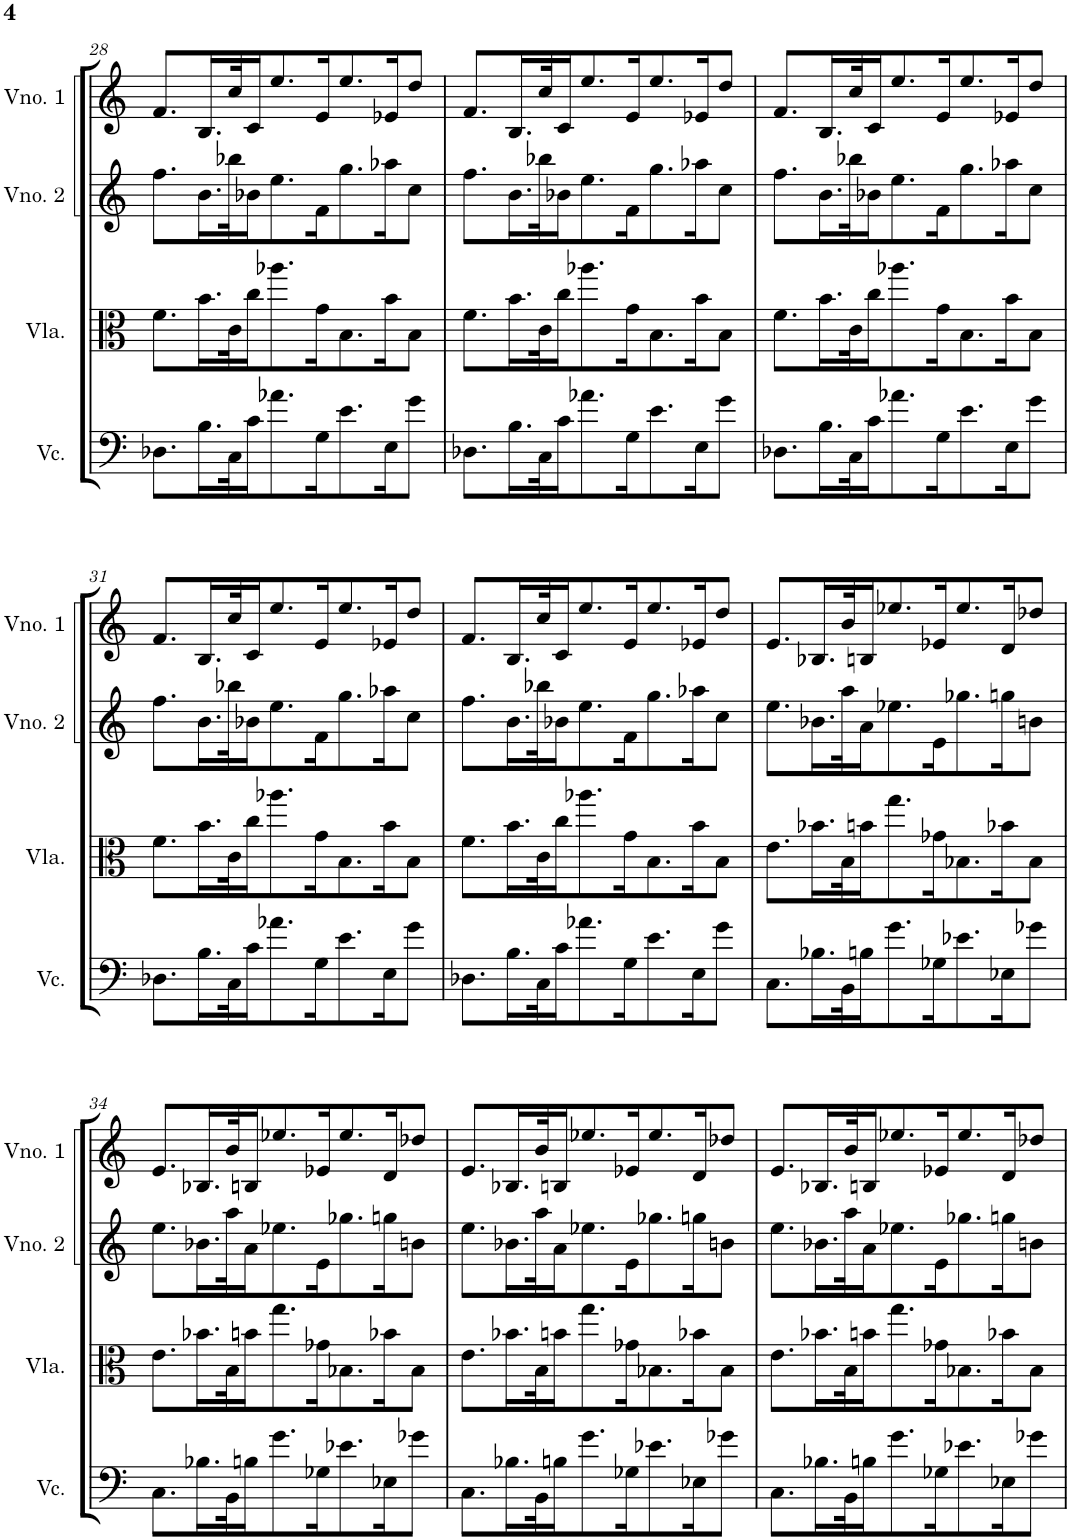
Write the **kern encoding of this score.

**kern	**kern	**kern	**kern
*part4	*part3	*part2	*part1
*staff4	*staff3	*staff2	*staff1
*I"Violoncelo	*I"Viola	*I"Violino 2	*I"Violino 1
*I'Vc.	*I'Vla.	*I'Vno. 2	*I'Vno. 1
!!LO:PB:g=z
*clefF4	*clefC3	*clefG2	*clefG2
*k[]	*k[]	*k[]	*k[]
*M4/4	*M4/4	*M4/4	*M4/4
=28	=28	=28	=28
8.D-X\L	8.f\L	8.ff\L	8.f/L
16.B\L	16.b\L	16.b\L	16.B/L
32C\K	32c\K	32bb-X\K	32cc/K
16c\J	16cc\J	16b-X\J	16c/J
8.a-X\	8.aa-X\	8.ee\	8.ee/
16G\K	16g\K	16f\K	16e/K
8.e\	8.B\	8.gg\	8.ee/
16E\K	16b\K	16aa-X\K	16e-X/K
8g\J	8B\J	8cc\J	8dd/J
=29	=29	=29	=29
8.D-X\L	8.f\L	8.ff\L	8.f/L
16.B\L	16.b\L	16.b\L	16.B/L
32C\K	32c\K	32bb-X\K	32cc/K
16c\J	16cc\J	16b-X\J	16c/J
8.a-X\	8.aa-X\	8.ee\	8.ee/
16G\K	16g\K	16f\K	16e/K
8.e\	8.B\	8.gg\	8.ee/
16E\K	16b\K	16aa-X\K	16e-X/K
8g\J	8B\J	8cc\J	8dd/J
=30	=30	=30	=30
8.D-X\L	8.f\L	8.ff\L	8.f/L
16.B\L	16.b\L	16.b\L	16.B/L
32C\K	32c\K	32bb-X\K	32cc/K
16c\J	16cc\J	16b-X\J	16c/J
8.a-X\	8.aa-X\	8.ee\	8.ee/
16G\K	16g\K	16f\K	16e/K
8.e\	8.B\	8.gg\	8.ee/
16E\K	16b\K	16aa-X\K	16e-X/K
8g\J	8B\J	8cc\J	8dd/J
!!LO:LB:g=z
=31	=31	=31	=31
8.D-X\L	8.f\L	8.ff\L	8.f/L
16.B\L	16.b\L	16.b\L	16.B/L
32C\K	32c\K	32bb-X\K	32cc/K
16c\J	16cc\J	16b-X\J	16c/J
8.a-X\	8.aa-X\	8.ee\	8.ee/
16G\K	16g\K	16f\K	16e/K
8.e\	8.B\	8.gg\	8.ee/
16E\K	16b\K	16aa-X\K	16e-X/K
8g\J	8B\J	8cc\J	8dd/J
=32	=32	=32	=32
8.D-X\L	8.f\L	8.ff\L	8.f/L
16.B\L	16.b\L	16.b\L	16.B/L
32C\K	32c\K	32bb-X\K	32cc/K
16c\J	16cc\J	16b-X\J	16c/J
8.a-X\	8.aa-X\	8.ee\	8.ee/
16G\K	16g\K	16f\K	16e/K
8.e\	8.B\	8.gg\	8.ee/
16E\K	16b\K	16aa-X\K	16e-X/K
8g\J	8B\J	8cc\J	8dd/J
=33	=33	=33	=33
8.C\L	8.e\L	8.ee\L	8.e/L
16.B-X\L	16.b-X\L	16.b-X\L	16.B-X/L
32BB\K	32B\K	32aa\K	32b/K
16Bn\J	16bn\J	16a\J	16Bn/J
8.g\	8.gg\	8.ee-X\	8.ee-X/
16G-X\K	16g-X\K	16e\K	16e-X/K
8.e-X\	8.B-X\	8.gg-X\	8.ee-/
16E-X\K	16b-X\K	16ggn\K	16d/K
8g-X\J	8B-\J	8bn\J	8dd-X/J
!!LO:LB:g=z
=34	=34	=34	=34
8.C\L	8.e\L	8.ee\L	8.e/L
16.B-X\L	16.b-X\L	16.b-X\L	16.B-X/L
32BB\K	32B\K	32aa\K	32b/K
16Bn\J	16bn\J	16a\J	16Bn/J
8.g\	8.gg\	8.ee-X\	8.ee-X/
16G-X\K	16g-X\K	16e\K	16e-X/K
8.e-X\	8.B-X\	8.gg-X\	8.ee-/
16E-X\K	16b-X\K	16ggn\K	16d/K
8g-X\J	8B-\J	8bn\J	8dd-X/J
=35	=35	=35	=35
8.C\L	8.e\L	8.ee\L	8.e/L
16.B-X\L	16.b-X\L	16.b-X\L	16.B-X/L
32BB\K	32B\K	32aa\K	32b/K
16Bn\J	16bn\J	16a\J	16Bn/J
8.g\	8.gg\	8.ee-X\	8.ee-X/
16G-X\K	16g-X\K	16e\K	16e-X/K
8.e-X\	8.B-X\	8.gg-X\	8.ee-/
16E-X\K	16b-X\K	16ggn\K	16d/K
8g-X\J	8B-\J	8bn\J	8dd-X/J
=36	=36	=36	=36
8.C\L	8.e\L	8.ee\L	8.e/L
16.B-X\L	16.b-X\L	16.b-X\L	16.B-X/L
32BB\K	32B\K	32aa\K	32b/K
16Bn\J	16bn\J	16a\J	16Bn/J
8.g\	8.gg\	8.ee-X\	8.ee-X/
16G-X\K	16g-X\K	16e\K	16e-X/K
8.e-X\	8.B-X\	8.gg-X\	8.ee-/
16E-X\K	16b-X\K	16ggn\K	16d/K
8g-X\J	8B-\J	8bn\J	8dd-X/J
=	=	=	=
*-	*-	*-	*-
